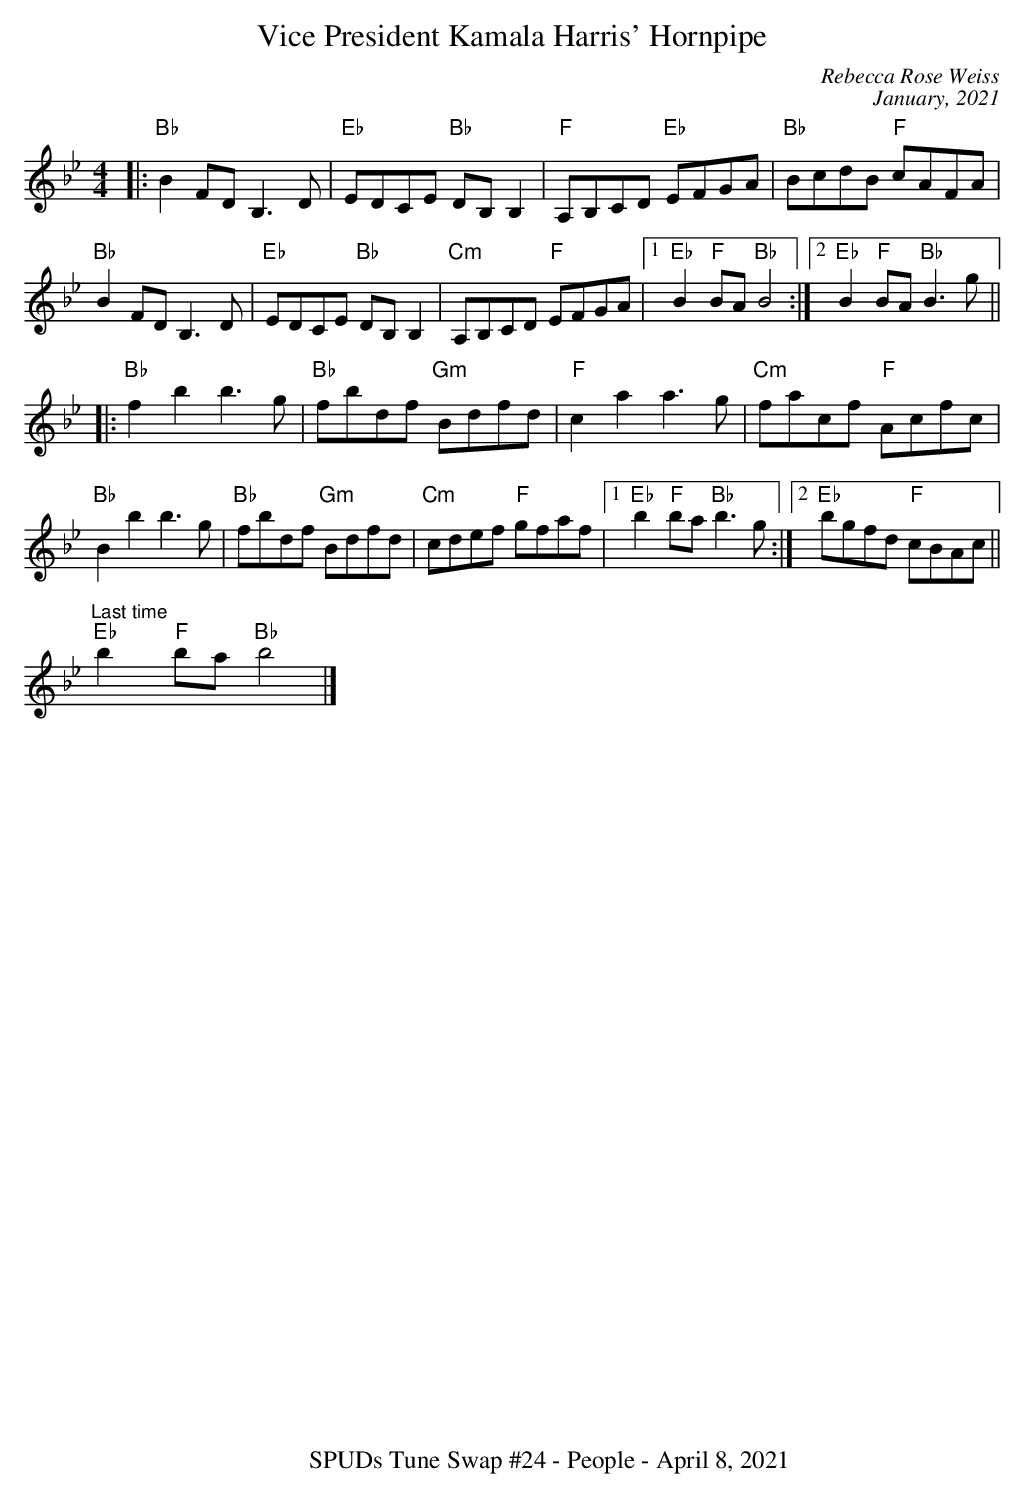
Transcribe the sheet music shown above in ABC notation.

X:1
T: Vice President Kamala Harris' Hornpipe
C: Rebecca Rose Weiss
C: January, 2021
M: 4/4
L: 1/8
K: Bb
|:"Bb"B2FD B,3D|"Eb"EDCE "Bb"DB, B,2|"F"A,B,CD "Eb"EFGA|"Bb"BcdB "F"cAFA|
"Bb"B2FD B,3D|"Eb"EDCE "Bb"DB, B,2|"Cm"A,B,CD "F"EFGA|1"Eb"B2"F"BA"Bb"B4:|2"Eb"B2"F"BA"Bb"B3g||
|:"Bb"f2b2b3g|"Bb"fbdf "Gm"Bdfd|"F"c2a2a3g|"Cm"facf "F"Acfc|
"Bb"B2b2b3g|"Bb"fbdf "Gm"Bdfd|"Cm"cdef "F"gfaf|1"Eb"b2"F"ba"Bb"b3g:|2"Eb"bgfd "F"cBAc||
"^Last time" "Eb"b2 "F"ba"Bb"b4|]
